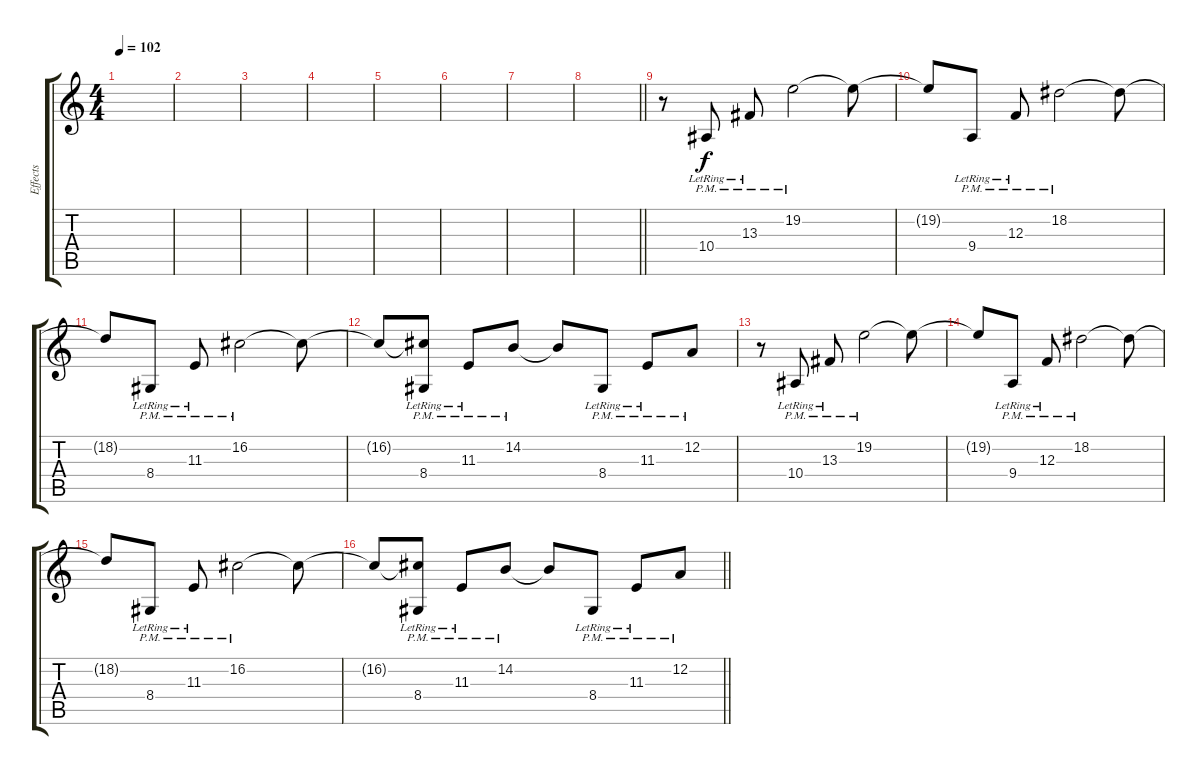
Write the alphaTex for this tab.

\track ("Effects" "Effects") {instrument pad3polysynth}
\staff {score tabs}
\tuning (D4 A3 F3 C3 G2 C2) {hide}
\ts (4 4)
\section ("" "")
\tempo 102
\clef g2
\ks c
|
|
|
|
|
|
|
\barLineRight lightlight
|
\section ("" "")
r.8{balance 3} 10.4{pm lr}.8{dy f} 13.3{pm lr}.8 19.2{pm}.2 19.2{t}.8 |
19.2{t}.8 9.4{pm lr}.8 12.3{pm lr}.8 18.2{pm}.2 18.2{t}.8 |
18.2{t}.8 8.4{pm lr}.8 11.3{pm lr}.8 16.2{pm}.2 16.2{t}.8 |
16.2{t}.8 (16.2{t} 8.4{pm lr}).8 11.3{pm lr}.8 14.2{pm}.8 14.2{t}.8 8.4{pm lr}.8 11.3{pm lr}.8 12.2{pm}.8 |
r.8 10.4{pm lr}.8 13.3{pm lr}.8 19.2{pm}.2 19.2{t}.8 |
19.2{t}.8 9.4{pm lr}.8 12.3{pm lr}.8 18.2{pm}.2 18.2{t}.8 |
18.2{t}.8 8.4{pm lr}.8 11.3{pm lr}.8 16.2{pm}.2 16.2{t}.8 |
\barLineRight lightlight
16.2{t}.8 (16.2{t} 8.4{pm lr}).8 11.3{pm lr}.8 14.2{pm}.8 14.2{t}.8 8.4{pm lr}.8 11.3{pm lr}.8 12.2{pm}.8
